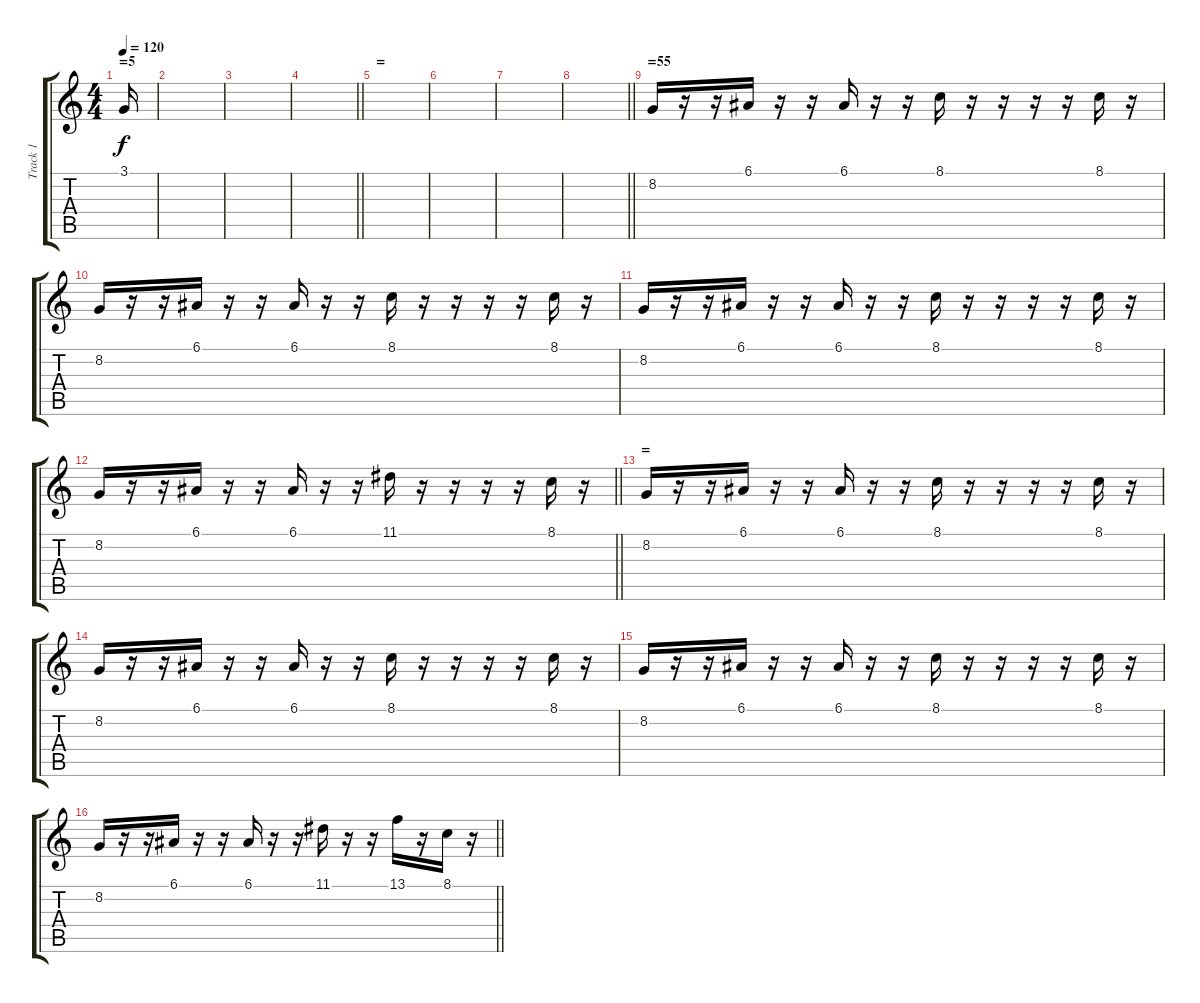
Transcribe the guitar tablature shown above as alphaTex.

\track ("Track 1" "Track 1") {instrument fx1rain}
\staff {score tabs}
\tuning (E4 B3 G3 D3 A2 E2) {hide}
\ts (4 4)
\section ("" "=5")
\tempo 120
\clef g2
\ks c
3.1.16{dy f} |
|
|
\barLineRight lightlight
|
\section ("" "=")
|
|
|
\barLineRight lightlight
|
\section ("" "=55")
8.2.16 r.16 r.16 6.1.16 r.16 r.16 6.1.16 r.16 r.16 8.1.16 r.16 r.16 r.16 r.16 8.1.16 r.16 |
8.2.16 r.16 r.16 6.1.16 r.16 r.16 6.1.16 r.16 r.16 8.1.16 r.16 r.16 r.16 r.16 8.1.16 r.16 |
8.2.16 r.16 r.16 6.1.16 r.16 r.16 6.1.16 r.16 r.16 8.1.16 r.16 r.16 r.16 r.16 8.1.16 r.16 |
\barLineRight lightlight
8.2.16 r.16 r.16 6.1.16 r.16 r.16 6.1.16 r.16 r.16 11.1.16 r.16 r.16 r.16 r.16 8.1.16 r.16 |
\section ("" "=")
8.2.16 r.16 r.16 6.1.16 r.16 r.16 6.1.16 r.16 r.16 8.1.16 r.16 r.16 r.16 r.16 8.1.16 r.16 |
8.2.16 r.16 r.16 6.1.16 r.16 r.16 6.1.16 r.16 r.16 8.1.16 r.16 r.16 r.16 r.16 8.1.16 r.16 |
8.2.16 r.16 r.16 6.1.16 r.16 r.16 6.1.16 r.16 r.16 8.1.16 r.16 r.16 r.16 r.16 8.1.16 r.16 |
\barLineRight lightlight
8.2.16 r.16 r.16 6.1.16 r.16 r.16 6.1.16 r.16 r.16 11.1.16 r.16 r.16 13.1.16 r.16 8.1.16 r.16
